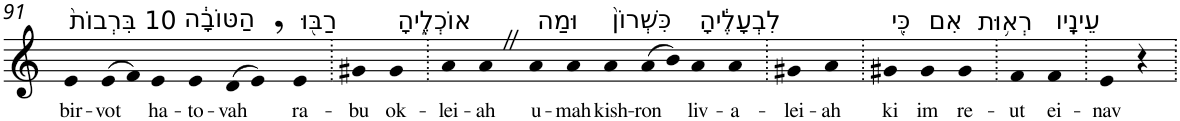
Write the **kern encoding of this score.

**kern	**text
*part1	*part1
*staff1	*staff1
*I"Piano	*
*I'Pno	*
!!LO:PB:g=z
*clefG2	*
*k[]	*
=91	=91
!LO:TX:a:t=10 בִּרְבוֹת֙	!
!	!LO:LY:b
4e	bir-
!	!LO:LY:b
(>8e	-vot
8f)	.
!LO:TX:a:t=הַטּוֹבָ֔ה	!
!	!LO:LY:b
4e	ha-
!	!LO:LY:b
4e	-to-
!	!LO:LY:b
(>8d	-vah
8e,)	.
!LO:TX:a:t=רַבּ֖וּ	!
!	!LO:LY:b
4e	ra-
=92.	=92.
!	!LO:LY:b
4g#X	-bu
!LO:TX:a:t=אוֹכְלֶ֑יהָ	!
!	!LO:LY:b
4g#	ok-
=93.	=93.
!	!LO:LY:b
4a	-lei-
!	!LO:LY:b
4aZ	-ah
!LO:TX:a:t=וּמַה	!
!	!LO:LY:b
4a	u-
!	!LO:LY:b
4a	-mah
!LO:TX:a:t=כִּשְׁרוֹן֙	!
!	!LO:LY:b
4a	kish-
!	!LO:LY:b
(>8a	-ron
8b)	.
!LO:TX:a:t=לִבְעָלֶ֔יהָ	!
!	!LO:LY:b
4a	liv-
!	!LO:LY:b
4a	-a-
=94.	=94.
!	!LO:LY:b
4g#X	-lei-
!	!LO:LY:b
4a	-ah
=95.	=95.
!LO:TX:a:t=כִּ֖י	!
!	!LO:LY:b
4g#X	ki
!LO:TX:a:t=אִם	!
!	!LO:LY:b
4g#	im
!LO:TX:a:t=רְא֥וּת	!
!	!LO:LY:b
4g#	re-
=96.	=96.
!	!LO:LY:b
4f	-ut
!LO:TX:a:t=עֵינָֽיו	!
!	!LO:LY:b
4f	ei-
=97.	=97.
!	!LO:LY:b
4e	-nav
4r	.
=.	=.
*-	*-
